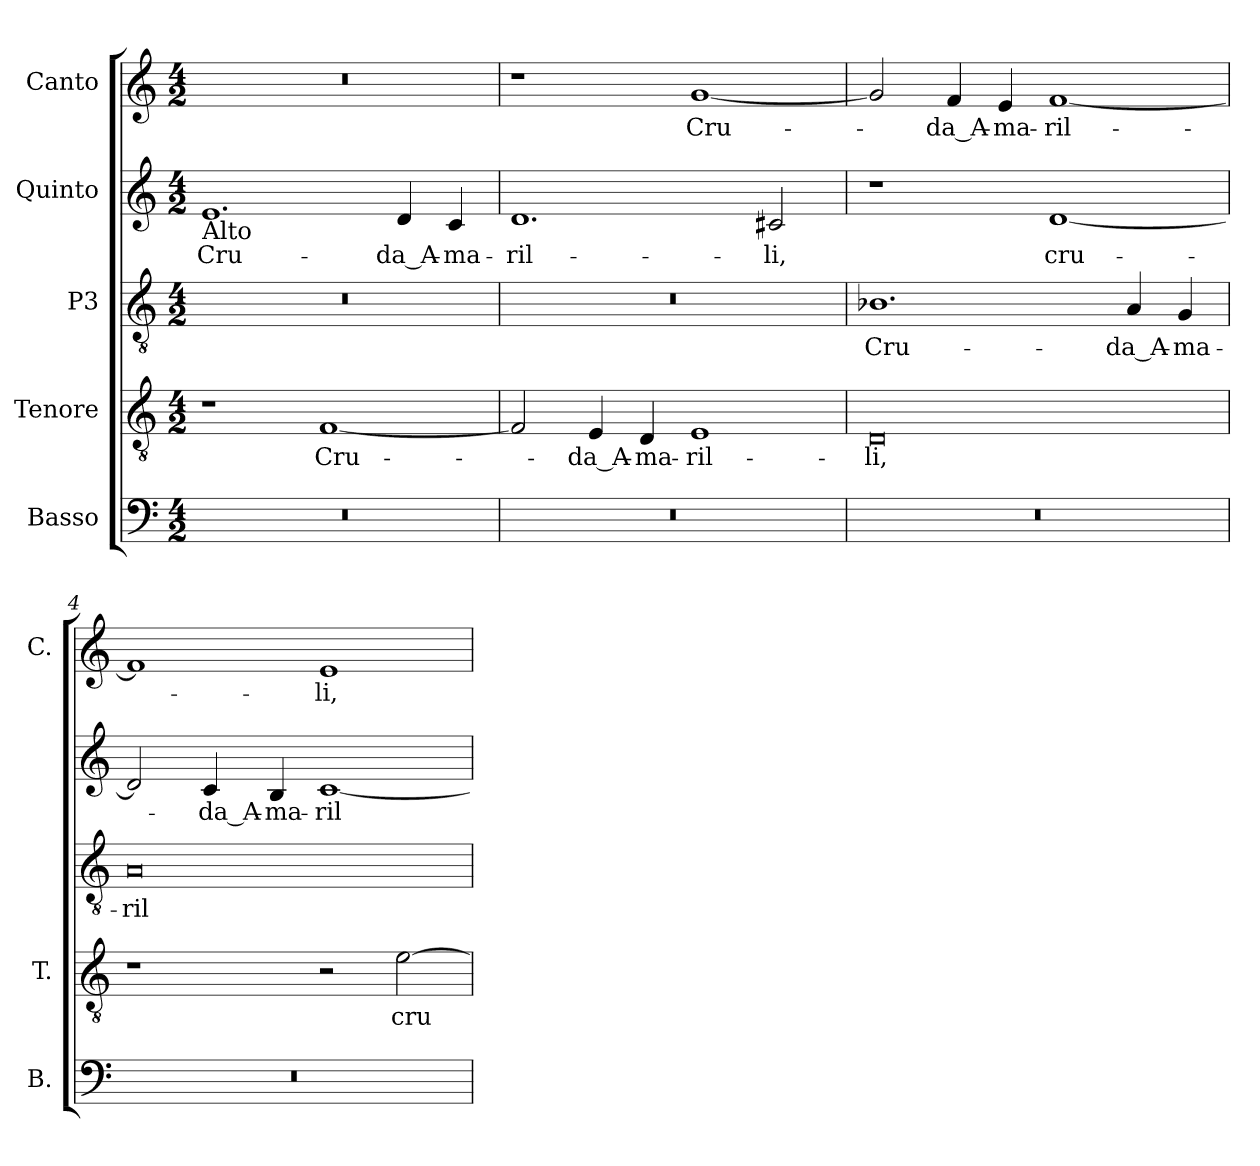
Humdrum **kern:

**kern	**kern	**text	**kern	**text	**kern	**text	**kern	**text
*part5	*part4	*part4	*part3	*part3	*part2	*part2	*part1	*part1
*staff5	*staff4	*staff4	*staff3	*staff3	*staff2	*staff2	*staff1	*staff1
*I"Basso	*I"Tenore	*	*I"P3	*	*I"Quinto	*	*I"Canto	*
*I'B.	*I'T.	*	*	*	*	*	*I'C.	*
!!LO:PB:g=z
*clefF4	*clefGv2	*	*clefGv2	*	*clefG2	*	*clefG2	*
*	*ITrd7c12	*	*ITrd7c12	*	*	*	*	*
*k[]	*k[]	*	*k[]	*	*k[]	*	*k[]	*
*C:	*C:	*	*C:	*	*C:	*	*C:	*
*M4/2	*M4/2	*	*M4/2	*	*M4/2	*	*M4/2	*
=1	=1	=1	=1	=1	=1	=1	=1	=1
!LO:N:vis=1	!	!	!LO:N:vis=1	!	!	!	!	!
!	!	!	!	!	!LO:TX:b:t=Alto	!	!	!
!	!	!	!	!	!	!LO:LY:b:color=#000000	!LO:N:vis=1	!
0r	1r	.	0r	.	1.ei	Cru-	0r	.
!	!	!LO:LY:b:color=#000000	!	!	!	!	!	!
.	[<1FFi	Cru-	.	.	.	.	.	.
!	!	!	!	!	!	!LO:LY:b:color=#000000	!	!
.	.	.	.	.	4di/	-da_A-	.	.
!	!	!	!	!	!	!LO:LY:b:color=#000000	!	!
.	.	.	.	.	4ci/	-ma-	.	.
=2	=2	=2	=2	=2	=2	=2	=2	=2
!LO:N:vis=1	!	!	!LO:N:vis=1	!	!	!	!	!
!	!	!	!	!	!	!LO:LY:b:color=#000000	!	!
0r	2FFi/]	.	0r	.	1.di	-ril-	1r	.
!	!	!LO:LY:b:color=#000000	!	!	!	!	!	!
.	4EEi/	-da_A-	.	.	.	.	.	.
!	!	!LO:LY:b:color=#000000	!	!	!	!	!	!
.	4DDi/	-ma-	.	.	.	.	.	.
!	!	!LO:LY:b:color=#000000	!	!	!	!	!	!
!	!	!	!	!	!	!	!	!LO:LY:b:color=#000000
.	1EEi	-ril-	.	.	.	.	[<1gi	Cru-
!	!	!	!	!	!	!LO:LY:b:color=#000000	!	!
.	.	.	.	.	2c#Xi/	-li,	.	.
=3	=3	=3	=3	=3	=3	=3	=3	=3
!LO:N:vis=1	!	!	!	!	!	!	!	!
!	!	!LO:LY:b:color=#000000	!	!	!	!	!	!
!	!	!	!	!LO:LY:b:color=#000000	!	!	!	!
0r	0DDi	-li,	1.BB-Xi	Cru-	1r	.	2gi/]	.
!	!	!	!	!	!	!	!	!LO:LY:b:color=#000000
.	.	.	.	.	.	.	4fi/	-da_A-
!	!	!	!	!	!	!	!	!LO:LY:b:color=#000000
.	.	.	.	.	.	.	4ei/	-ma-
!	!	!	!	!	!	!LO:LY:b:color=#000000	!	!
!	!	!	!	!	!	!	!	!LO:LY:b:color=#000000
.	.	.	.	.	[<1di	cru-	[<1fi	-ril-
!	!	!	!	!LO:LY:b:color=#000000	!	!	!	!
.	.	.	4AAi/	-da_A-	.	.	.	.
!	!	!	!	!LO:LY:b:color=#000000	!	!	!	!
.	.	.	4GGi/	-ma-	.	.	.	.
!!LO:LB:g=z
=4	=4	=4	=4	=4	=4	=4	=4	=4
!LO:N:vis=1	!	!	!	!	!	!	!	!
!	!	!	!	!LO:LY:b:color=#000000	!	!	!	!
0r	1r	.	0AAi	-ril-	2di/]	.	1fi]	.
!	!	!	!	!	!	!LO:LY:b:color=#000000	!	!
.	.	.	.	.	4ci/	-da_A-	.	.
!	!	!	!	!	!	!LO:LY:b:color=#000000	!	!
.	.	.	.	.	4Bi/	-ma-	.	.
!	!	!	!	!	!	!LO:LY:b:color=#000000	!	!
!	!	!	!	!	!	!	!	!LO:LY:b:color=#000000
.	2r	.	.	.	[<1ci	-ril-	1ei	-li,
!	!	!LO:LY:b:color=#000000	!	!	!	!	!	!
.	[>2Ei\	cru-	.	.	.	.	.	.
=	=	=	=	=	=	=	=	=
*-	*-	*-	*-	*-	*-	*-	*-	*-
